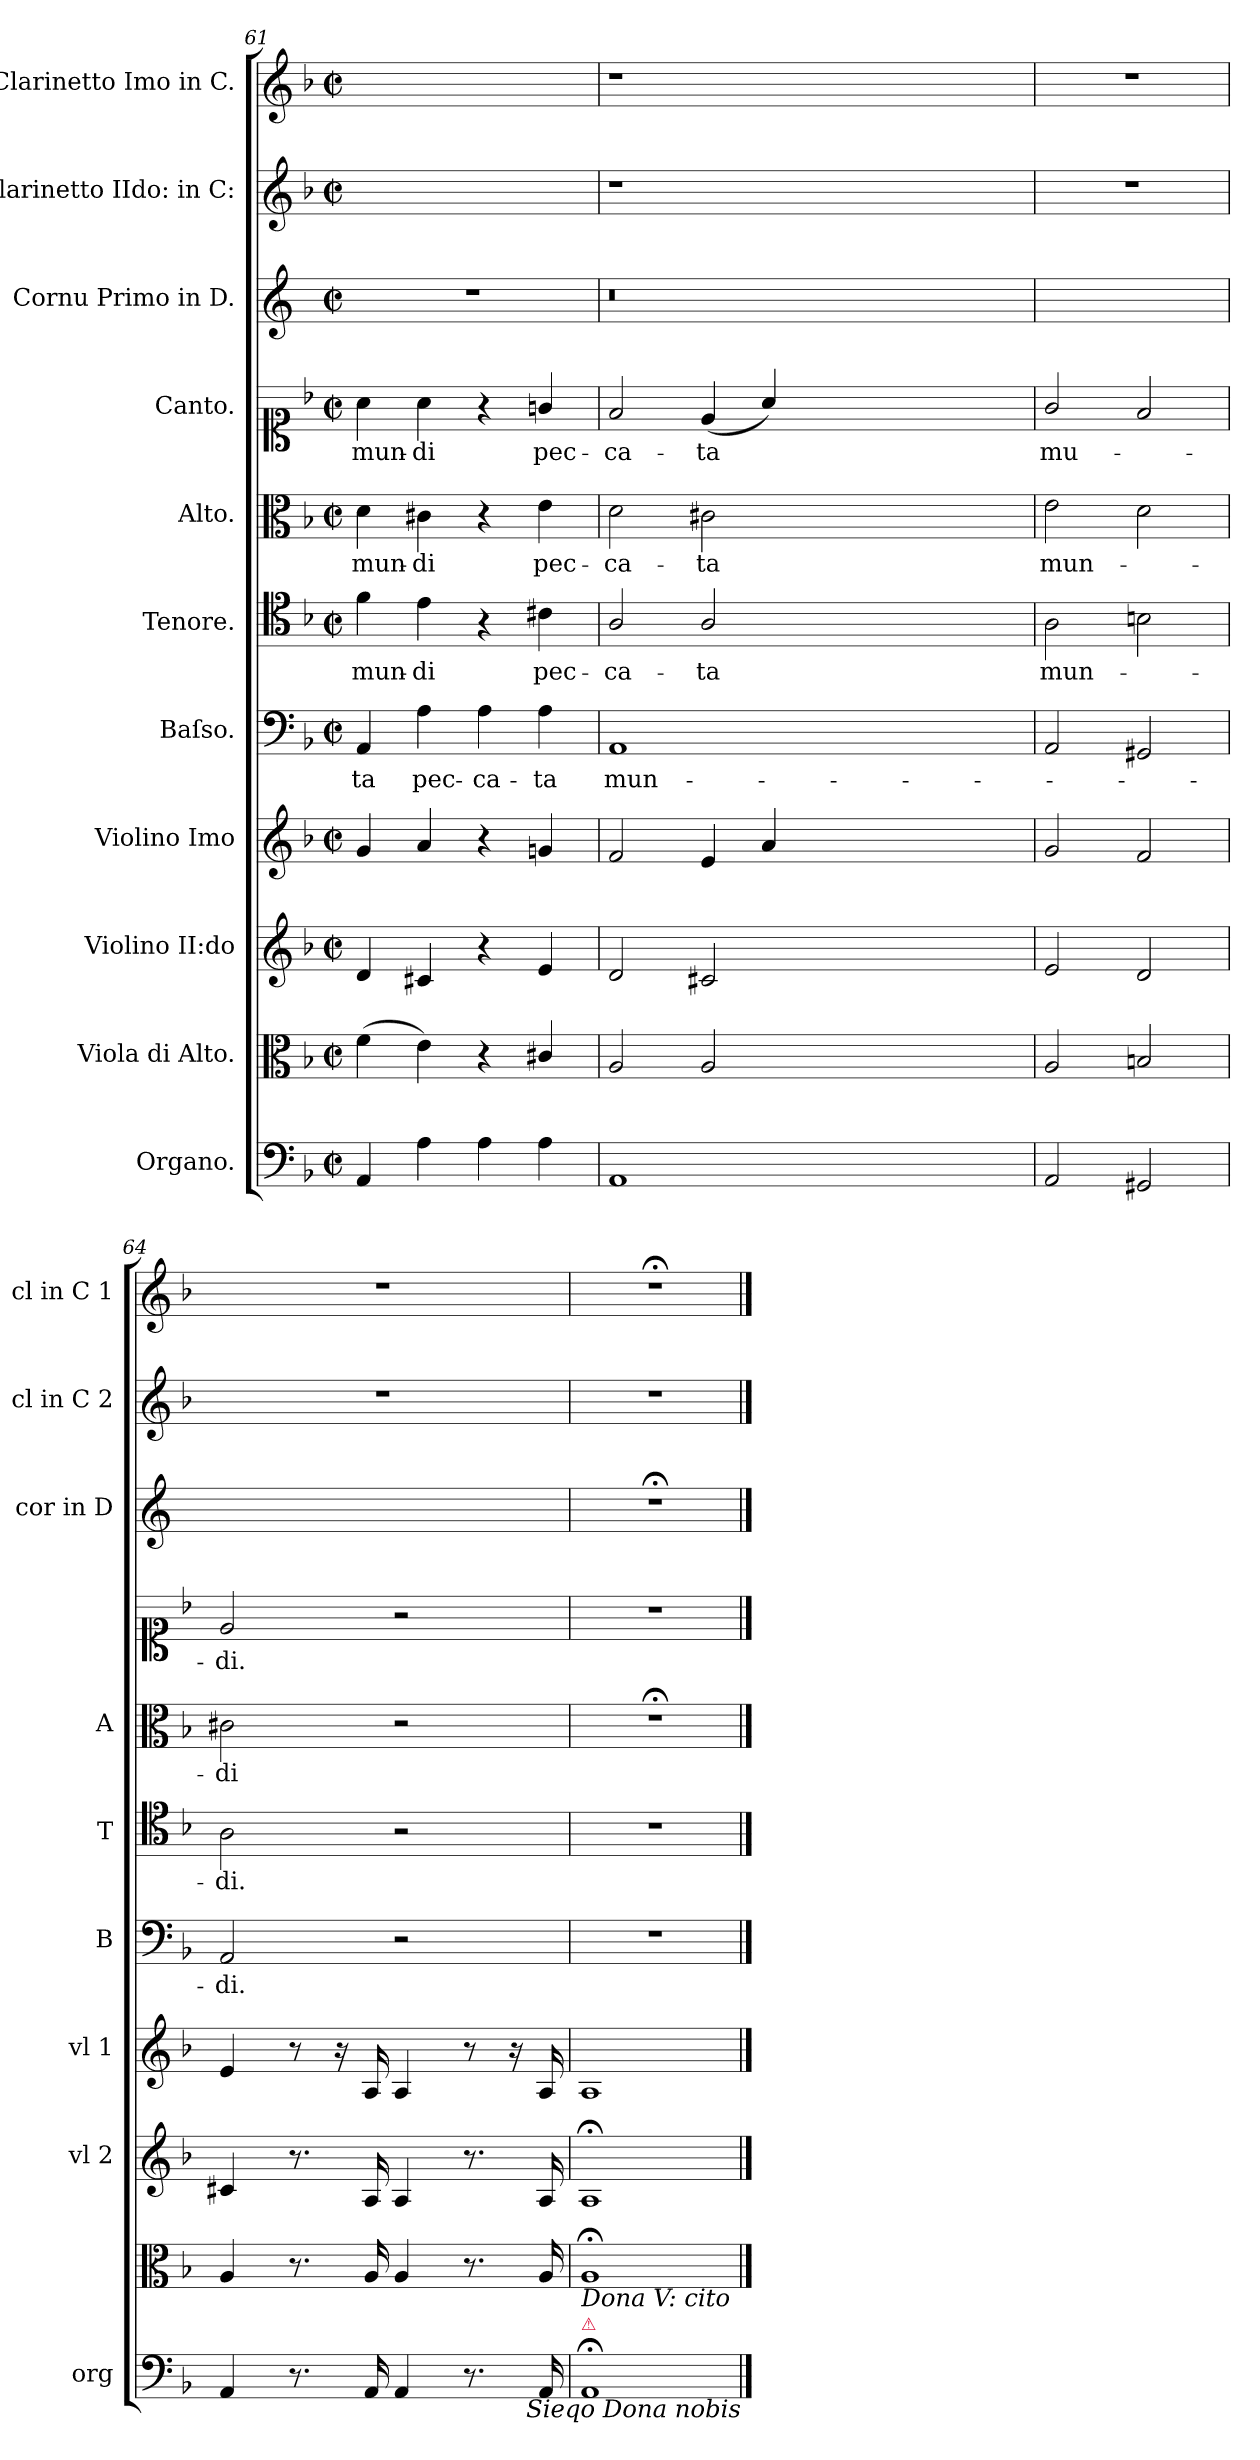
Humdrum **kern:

**kern	**dynam	**kern	**kern	**kern	**dynam	**kern	**text	**kern	**text	**kern	**text	**kern	**text	**kern	**kern	**kern
*part11	*part11	*part10	*part9	*part8	*part8	*part7	*part7	*part6	*part6	*part5	*part5	*part4	*part4	*part3	*part2	*part1
*staff11	*staff11	*staff10	*staff9	*staff8	*staff8	*staff7	*staff7	*staff6	*staff6	*staff5	*staff5	*staff4	*staff4	*staff3	*staff2	*staff1
*I"Organo.	*	*I"Viola di Alto.	*I"Violino II:do	*I"Violino Imo	*	*I"Baſso.	*	*I"Tenore.	*	*I"Alto.	*	*I"Canto.	*	*I"Cornu Primo in D.	*I"Clarinetto IIdo: in C:	*I"Clarinetto Imo in C.
*I'org	*	*	*I'vl 2	*I'vl 1	*	*I'B	*	*I'T	*	*I'A	*	*	*	*I'cor in D	*I'cl in C 2	*I'cl in C 1
*clefF4	*	*clefC3	*clefG2	*clefG2	*	*clefF4	*	*clefC4	*	*clefC3	*	*clefC1	*	*clefG2	*clefG2	*clefG2
*	*	*	*	*	*	*	*	*	*	*	*	*	*	*ITrd6c10	*	*
*k[b-]	*	*k[b-]	*k[b-]	*k[b-]	*	*k[b-]	*	*k[b-]	*	*k[b-]	*	*k[b-]	*	*k[f#c#]	*k[b-]	*k[b-]
*M2/2	*	*M2/2	*M2/2	*M2/2	*	*M2/2	*	*M2/2	*	*M2/2	*	*M2/2	*	*M2/2	*M2/2	*M2/2
*met(c|)	*	*met(c|)	*met(c|)	*met(c|)	*	*met(c|)	*	*met(c|)	*	*met(c|)	*	*met(c|)	*	*met(c|)	*met(c|)	*met(c|)
=61	=61	=61	=61	=61	=61	=61	=61	=61	=61	=61	=61	=61	=61	=61	=61	=61
4AA/	.	(4f\	4d/	4g/	.	4AA/	-ta	4f\	mun-	4d\	mun-	4a\	mun-	1r	1ryy	1ryy
4A\	.	4e\)	4c#X/	4a/	.	4A\	pec-	4e\	-di	4c#X\	-di	4a\	-di	.	.	.
4A\	.	4r	4r	4r	.	4A\	-ca-	4r	.	4r	.	4r	.	.	.	.
4A\	.	4c#X/	4e/	4gn/	.	4A\	-ta	4c#X\	pec-	4e\	pec-	4gn/	pec-	.	.	.
=62	=62	=62	=62	=62	=62	=62	=62	=62	=62	=62	=62	=62	=62	=62	=62	=62
1AA	.	2A/	2d/	2f/	.	1AA	mun-	2A/	-ca-	2d\	-ca-	2f/	-ca-	0.r	1r	1r
.	.	2A/	2c#X/	4e/	.	.	.	2A/	-ta	2c#X\	-ta	(<4e/	-ta	.	.	.
.	.	.	.	4a/	.	.	.	.	.	.	.	4a/)	.	.	.	.
0ryy	.	0ryy	0ryy	0ryy	.	0ryy	.	0ryy	.	0ryy	.	0ryy	.	.	0ryy	0ryy
=63	=63	=63	=63	=63	=63	=63	=63	=63	=63	=63	=63	=63	=63	=63	=63	=63
2AA/	.	2A/	2e/	2g/	.	2AA/	.	2A\	mun-	2e\	mun-	2g/	mu-	1ryy	1r	1r
2GG#X/	.	2Bn/	2d/	2f/	.	2GG#X/	.	2Bn\	.	2d\	.	2f/	.	.	.	.
=64	=64	=64	=64	=64	=64	=64	=64	=64	=64	=64	=64	=64	=64	=64	=64	=64
4AA/	.	4A/	4c#X/	4e/	.	2AA/	-di.	2A\	-di.	2c#X\	-di	2e/	-di.	1ryy	1r	1r
8.r	.	8.r	8.r	8r	.	.	.	.	.	.	.	.	.	.	.	.
.	.	.	.	16r	.	.	.	.	.	.	.	.	.	.	.	.
!	!LO:DY:b	!	!	!	!LO:DY:a	!	!	!	!	!	!	!	!	!	!	!
16AA/	for&colon;	16A/	16A/	16A/	ffor&colon;	.	.	.	.	.	.	.	.	.	.	.
4AA/	.	4A/	4A/	4A/	.	2r	.	2r	.	2r	.	2r	.	.	.	.
8.r	.	8.r	8.r	8r	.	.	.	.	.	.	.	.	.	.	.	.
.	.	.	.	16r	.	.	.	.	.	.	.	.	.	.	.	.
16AA/	.	16A/	16A/	16A/	.	.	.	.	.	.	.	.	.	.	.	.
=65	=65	=65	=65	=65	=65	=65	=65	=65	=65	=65	=65	=65	=65	=65	=65	=65
!	!	!LO:TX:b:i:t=Dona V&colon; cito	!	!	!	!	!	!	!	!	!	!	!	!	!	!
!LO:TX:a:color=crimson:t=⚠	!	!	!	!	!	!	!	!	!	!	!	!	!	!	!	!
1AA;<	.	1A;<	1A;<	1A	.	1r	.	1r	.	1r;<	.	1r	.	1r;<	1r	1r;<
!LO:TX:b:i:t=Sieqo Dona nobis	!	!	!	!	!	!	!	!	!	!	!	!	!	!	!	!
==	==	==	==	==	==	==	==	==	==	==	==	==	==	==	==	==
*-	*-	*-	*-	*-	*-	*-	*-	*-	*-	*-	*-	*-	*-	*-	*-	*-
